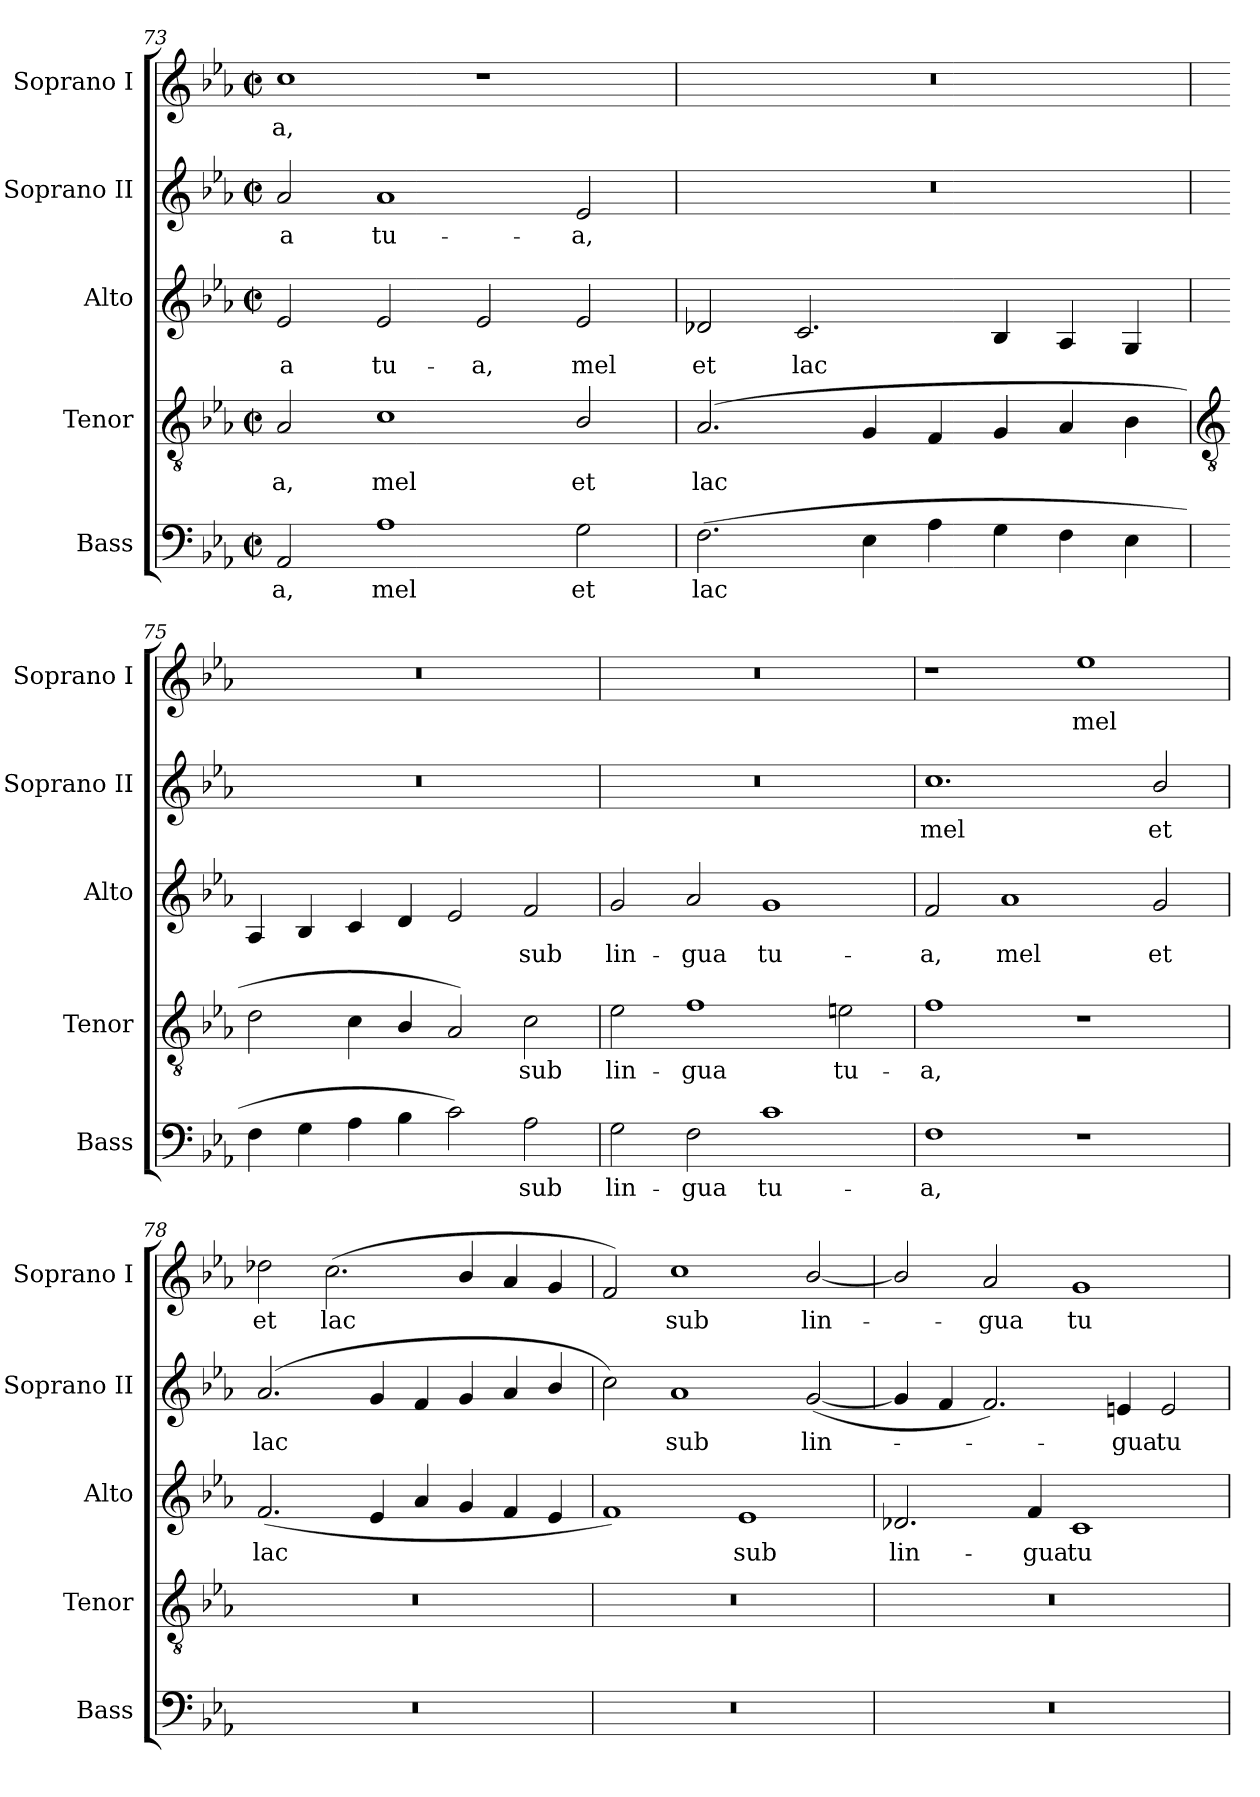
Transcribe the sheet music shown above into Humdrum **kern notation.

**kern	**text	**kern	**text	**kern	**text	**kern	**text	**kern	**text
*part5	*part5	*part4	*part4	*part3	*part3	*part2	*part2	*part1	*part1
*staff5	*staff5	*staff4	*staff4	*staff3	*staff3	*staff2	*staff2	*staff1	*staff1
*I"Bass	*	*I"Tenor	*	*I"Alto	*	*I"Soprano II	*	*I"Soprano I	*
*I'Bass	*	*I'Tenor	*	*I'Alto	*	*I'Soprano II	*	*I'Soprano I	*
*clefF4	*	*clefGv2	*	*clefG2	*	*clefG2	*	*clefG2	*
*k[b-e-a-]	*	*k[b-e-a-]	*	*k[b-e-a-]	*	*k[b-e-a-]	*	*k[b-e-a-]	*
*E-:	*	*E-:	*	*E-:	*	*E-:	*	*E-:	*
*M4/2	*	*M4/2	*	*M4/2	*	*M4/2	*	*M4/2	*
*met(c|)	*	*met(c|)	*	*met(c|)	*	*met(c|)	*	*met(c|)	*
=73	=73	=73	=73	=73	=73	=73	=73	=73	=73
!	!LO:LY:b	!	!LO:LY:b	!	!LO:LY:b	!	!LO:LY:b	!	!LO:LY:b
2AA-	-a,	2A-	-a,	2e-	-a	2a-	-a	1cc	-a,
!	!LO:LY:b	!	!LO:LY:b	!	!LO:LY:b	!	!LO:LY:b	!	!
1A-	mel	1c	mel	2e-	tu-	1a-	tu-	.	.
!	!	!	!	!	!LO:LY:b	!	!	!	!
.	.	.	.	2e-	-a,	.	.	1r	.
!	!LO:LY:b	!	!LO:LY:b	!	!LO:LY:b	!	!LO:LY:b	!	!
2G	et	2B-/	et	2e-	mel	2e-	-a,	.	.
=74	=74	=74	=74	=74	=74	=74	=74	=74	=74
!	!LO:LY:b	!	!LO:LY:b	!	!LO:LY:b	!	!	!	!
(>2.F	lac	(<2.A-	lac	2d-X	et	0r	.	0r	.
!	!	!	!	!	!LO:LY:b	!	!	!	!
.	.	.	.	2.c	lac	.	.	.	.
4E-	.	4G	.	.	.	.	.	.	.
4A-	.	4F	.	.	.	.	.	.	.
4G	.	4G	.	4B-	.	.	.	.	.
4F	.	4A-	.	4A-	.	.	.	.	.
4E-	.	4B-	.	4G	.	.	.	.	.
!!LO:LB:g=z
=75	=75	=75	=75	=75	=75	=75	=75	=75	=75
*	*	*clefGv2	*	*	*	*	*	*	*
4F	.	2d	.	4A-	.	0r	.	0r	.
4G	.	.	.	4B-	.	.	.	.	.
4A-	.	4c	.	4c	.	.	.	.	.
4B-	.	4B-/	.	4d	.	.	.	.	.
2c)	.	2A-)	.	2e-	.	.	.	.	.
!	!LO:LY:b	!	!LO:LY:b	!	!LO:LY:b	!	!	!	!
2A-	sub	2c	sub	2f	sub	.	.	.	.
=76	=76	=76	=76	=76	=76	=76	=76	=76	=76
!	!LO:LY:b	!	!LO:LY:b	!	!LO:LY:b	!	!	!	!
2G	lin-	2e-	lin-	2g	lin-	0r	.	0r	.
!	!LO:LY:b	!	!LO:LY:b	!	!LO:LY:b	!	!	!	!
2F	-gua	1f	-gua	2a-	-gua	.	.	.	.
!	!LO:LY:b	!	!	!	!LO:LY:b	!	!	!	!
1c	tu-	.	.	1g	tu-	.	.	.	.
!	!	!	!LO:LY:b	!	!	!	!	!	!
.	.	2en	tu-	.	.	.	.	.	.
=77	=77	=77	=77	=77	=77	=77	=77	=77	=77
!	!LO:LY:b	!	!LO:LY:b	!	!LO:LY:b	!	!LO:LY:b	!	!
1F	-a,	1f	-a,	2f	-a,	1.cc	mel	1r	.
!	!	!	!	!	!LO:LY:b	!	!	!	!
.	.	.	.	1a-	mel	.	.	.	.
!	!	!	!	!	!	!	!	!	!LO:LY:b
1r	.	1r	.	.	.	.	.	1ee-	mel
!	!	!	!	!	!LO:LY:b	!	!LO:LY:b	!	!
.	.	.	.	2g	et	2b-/	et	.	.
=78	=78	=78	=78	=78	=78	=78	=78	=78	=78
!	!	!	!	!	!LO:LY:b	!	!LO:LY:b	!	!LO:LY:b
0r	.	0r	.	(<2.f	lac	(<2.a-	lac	2dd-X	et
!	!	!	!	!	!	!	!	!	!LO:LY:b
.	.	.	.	.	.	.	.	(<2.cc	lac
.	.	.	.	4e-	.	4g	.	.	.
.	.	.	.	4a-	.	4f	.	.	.
.	.	.	.	4g	.	4g	.	4b-/	.
.	.	.	.	4f	.	4a-	.	4a-	.
.	.	.	.	4e-	.	4b-/	.	4g	.
=79	=79	=79	=79	=79	=79	=79	=79	=79	=79
0r	.	0r	.	1f)	.	2cc)	.	2f)	.
!	!	!	!	!	!	!	!LO:LY:b	!	!LO:LY:b
.	.	.	.	.	.	1a-	sub	1cc	sub
!	!	!	!	!	!LO:LY:b	!	!	!	!
.	.	.	.	1e-	sub	.	.	.	.
!	!	!	!	!	!	!	!LO:LY:b	!	!LO:LY:b
.	.	.	.	.	.	(<[2g	lin-	[2b-/	lin-
=80	=80	=80	=80	=80	=80	=80	=80	=80	=80
!	!	!	!	!	!LO:LY:b	!	!	!	!
0r	.	0r	.	2.d-X	lin-	4g]	.	2b-/]	.
.	.	.	.	.	.	4f	.	.	.
!	!	!	!	!	!	!	!	!	!LO:LY:b
.	.	.	.	.	.	2.f)	.	2a-	gua
!	!	!	!	!	!LO:LY:b	!	!	!	!
.	.	.	.	4f	-gua	.	.	.	.
!	!	!	!	!	!LO:LY:b	!	!	!	!LO:LY:b
.	.	.	.	1c	tu-	.	.	1g	tu-
!	!	!	!	!	!	!	!LO:LY:b	!	!
.	.	.	.	.	.	4en	gua	.	.
!	!	!	!	!	!	!	!LO:LY:b	!	!
.	.	.	.	.	.	2e	tu-	.	.
=	=	=	=	=	=	=	=	=	=
*-	*-	*-	*-	*-	*-	*-	*-	*-	*-
